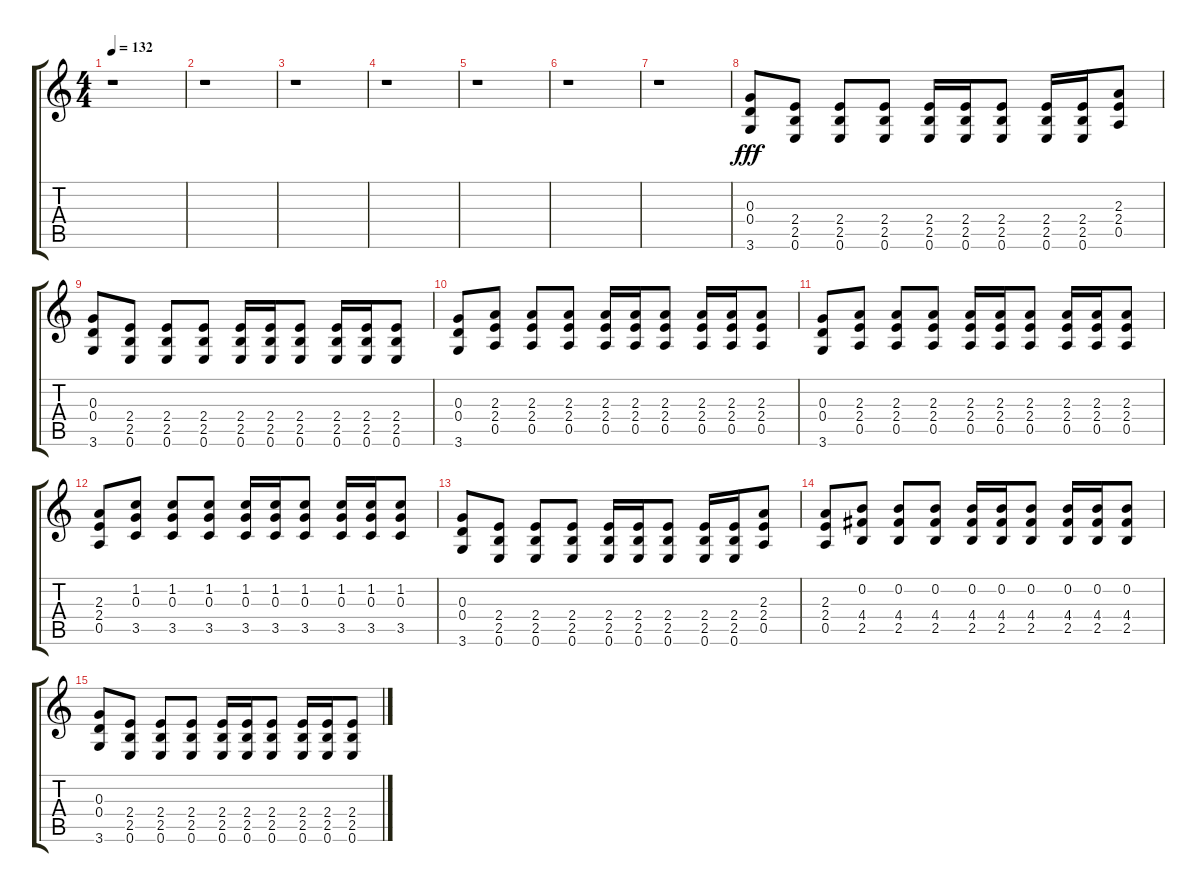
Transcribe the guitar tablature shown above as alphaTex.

\track "" {instrument overdrivenguitar}
\staff {score tabs}
\tuning (E4 B3 G3 D3 A2 E2) {hide}
\ts (4 4)
\tempo 132
\clef g2
\ks c
r.1{dy fff} |
r.1 |
r.1 |
r.1 |
r.1 |
r.1 |
r.1 |
(0.3 0.4 3.6).8 (2.4 2.5 0.6).8 (2.4 2.5 0.6).8 (2.4 2.5 0.6).8 (2.4 2.5 0.6).16 (2.4 2.5 0.6).16 (2.4 2.5 0.6).8 (2.4 2.5 0.6).16 (2.4 2.5 0.6).16 (2.3 2.4 0.5).8 |
(0.3 0.4 3.6).8 (2.4 2.5 0.6).8 (2.4 2.5 0.6).8 (2.4 2.5 0.6).8 (2.4 2.5 0.6).16 (2.4 2.5 0.6).16 (2.4 2.5 0.6).8 (2.4 2.5 0.6).16 (2.4 2.5 0.6).16 (2.4 2.5 0.6).8 |
(0.3 0.4 3.6).8 (2.3 2.4 0.5).8 (2.3 2.4 0.5).8 (2.3 2.4 0.5).8 (2.3 2.4 0.5).16 (2.3 2.4 0.5).16 (2.3 2.4 0.5).8 (2.3 2.4 0.5).16 (2.3 2.4 0.5).16 (2.3 2.4 0.5).8 |
(0.3 0.4 3.6).8 (2.3 2.4 0.5).8 (2.3 2.4 0.5).8 (2.3 2.4 0.5).8 (2.3 2.4 0.5).16 (2.3 2.4 0.5).16 (2.3 2.4 0.5).8 (2.3 2.4 0.5).16 (2.3 2.4 0.5).16 (2.3 2.4 0.5).8 |
(2.3 2.4 0.5).8 (1.2 0.3 3.5).8 (1.2 0.3 3.5).8 (1.2 0.3 3.5).8 (1.2 0.3 3.5).16 (1.2 0.3 3.5).16 (1.2 0.3 3.5).8 (1.2 0.3 3.5).16 (1.2 0.3 3.5).16 (1.2 0.3 3.5).8 |
(0.3 0.4 3.6).8 (2.4 2.5 0.6).8 (2.4 2.5 0.6).8 (2.4 2.5 0.6).8 (2.4 2.5 0.6).16 (2.4 2.5 0.6).16 (2.4 2.5 0.6).8 (2.4 2.5 0.6).16 (2.4 2.5 0.6).16 (2.3 2.4 0.5).8 |
(2.3 2.4 0.5).8 (0.2 4.4 2.5).8 (0.2 4.4 2.5).8 (0.2 4.4 2.5).8 (0.2 4.4 2.5).16 (0.2 4.4 2.5).16 (0.2 4.4 2.5).8 (0.2 4.4 2.5).16 (0.2 4.4 2.5).16 (0.2 4.4 2.5).8 |
(0.3 0.4 3.6).8 (2.4 2.5 0.6).8 (2.4 2.5 0.6).8 (2.4 2.5 0.6).8 (2.4 2.5 0.6).16 (2.4 2.5 0.6).16 (2.4 2.5 0.6).8 (2.4 2.5 0.6).16 (2.4 2.5 0.6).16 (2.4 2.5 0.6).8
